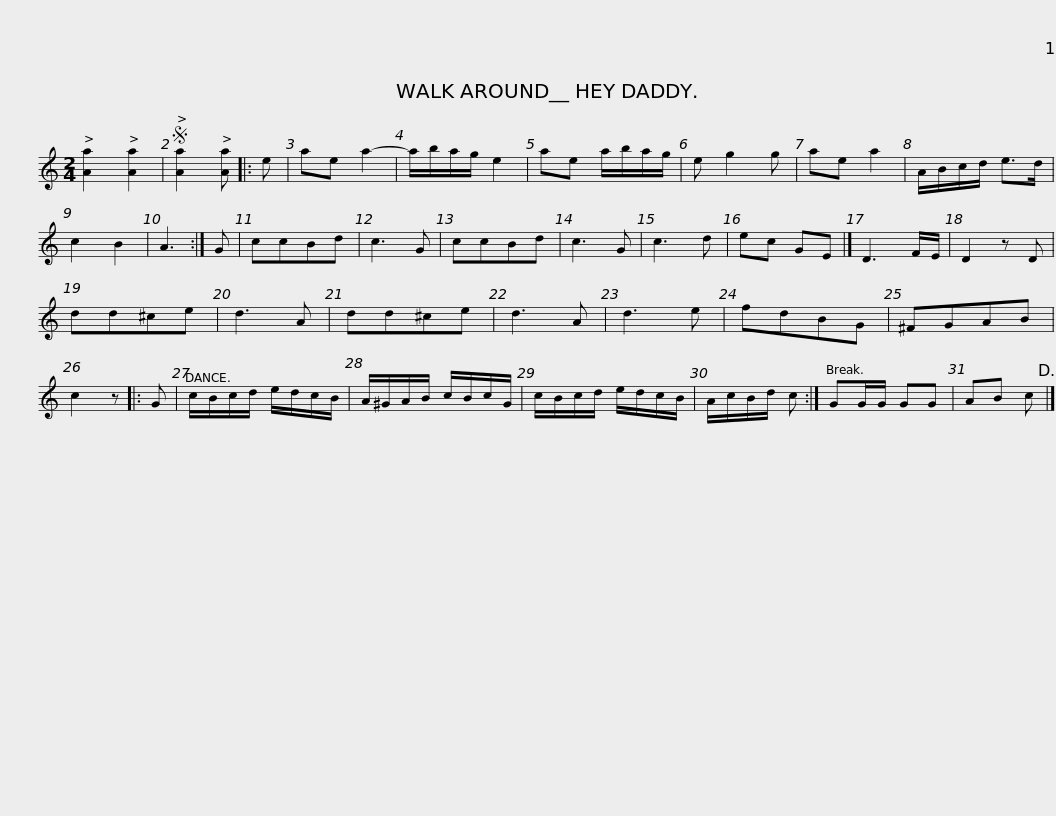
X:1
L:1/8
M:2/4
I:linebreak $
K:C
V:1 treble
V:1
 [Aa]2 [Aa]2 |S [Aa]2 [Aa] |: e | ae a2- | a/b/a/g/ e2 | %5
 ae a/b/a/g/ | e g2 g | ae a2 | A/B/c/d/ e>d | c2 B2 | %10
 A3 :| G |$ ccBd | c3 G | ccBd | %15
 c3 G | c3 d | ec GE |] D3 F/E/ | D2 z D | %20
 dd^ce | d3 A | dd^ce | d3 A |$ d3 e | %25
 fdBG | ^FGAB | c2 z |: G | c/B/c/d/ e/d/c/B/ | %30
 A/^G/A/B/ c/B/c/G/ | c/B/c/d/ e/d/c/B/ | A/c/B/d/ c :|$ GG/G/ GG | AB c!D.S.! |] %35
